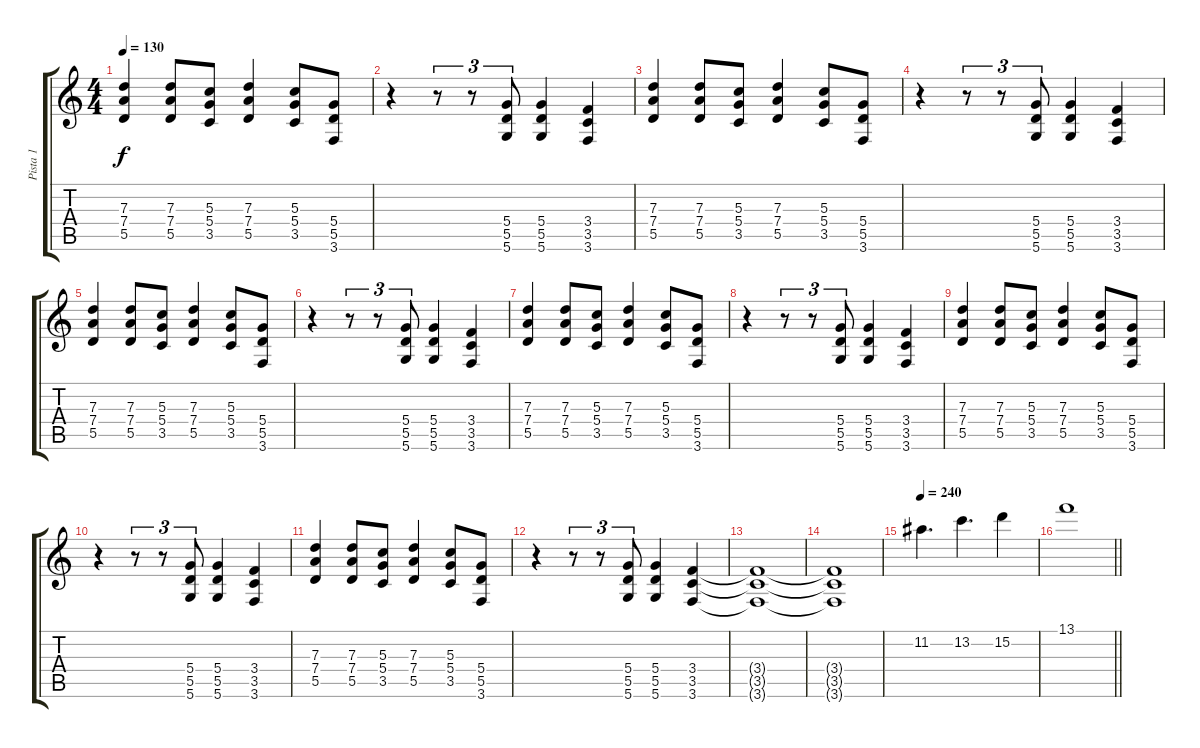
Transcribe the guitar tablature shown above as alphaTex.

\track ("Pista 1" "Pista 1") {instrument distortionguitar}
\staff {score tabs}
\tuning (E4 B3 G3 D3 A2 D2) {hide}
\ts (4 4)
\tempo 130
\clef g2
\ks c
(7.3 7.4 5.5).4{dy f} (7.3 7.4 5.5).8 (5.3 5.4 3.5).8 (7.3 7.4 5.5).4 (5.3 5.4 3.5).8 (5.4 5.5 3.6).8 |
r.4 r.8{tu (3 2)} r.8{tu (3 2)} (5.4 5.5 5.6).8{tu (3 2)} (5.4 5.5 5.6).4 (3.4 3.5 3.6).4 |
(7.3 7.4 5.5).4 (7.3 7.4 5.5).8 (5.3 5.4 3.5).8 (7.3 7.4 5.5).4 (5.3 5.4 3.5).8 (5.4 5.5 3.6).8 |
r.4 r.8{tu (3 2)} r.8{tu (3 2)} (5.4 5.5 5.6).8{tu (3 2)} (5.4 5.5 5.6).4 (3.4 3.5 3.6).4 |
(7.3 7.4 5.5).4 (7.3 7.4 5.5).8 (5.3 5.4 3.5).8 (7.3 7.4 5.5).4 (5.3 5.4 3.5).8 (5.4 5.5 3.6).8 |
r.4 r.8{tu (3 2)} r.8{tu (3 2)} (5.4 5.5 5.6).8{tu (3 2)} (5.4 5.5 5.6).4 (3.4 3.5 3.6).4 |
(7.3 7.4 5.5).4 (7.3 7.4 5.5).8 (5.3 5.4 3.5).8 (7.3 7.4 5.5).4 (5.3 5.4 3.5).8 (5.4 5.5 3.6).8 |
r.4 r.8{tu (3 2)} r.8{tu (3 2)} (5.4 5.5 5.6).8{tu (3 2)} (5.4 5.5 5.6).4 (3.4 3.5 3.6).4 |
(7.3 7.4 5.5).4 (7.3 7.4 5.5).8 (5.3 5.4 3.5).8 (7.3 7.4 5.5).4 (5.3 5.4 3.5).8 (5.4 5.5 3.6).8 |
r.4 r.8{tu (3 2)} r.8{tu (3 2)} (5.4 5.5 5.6).8{tu (3 2)} (5.4 5.5 5.6).4 (3.4 3.5 3.6).4 |
(7.3 7.4 5.5).4 (7.3 7.4 5.5).8 (5.3 5.4 3.5).8 (7.3 7.4 5.5).4 (5.3 5.4 3.5).8 (5.4 5.5 3.6).8 |
r.4 r.8{tu (3 2)} r.8{tu (3 2)} (5.4 5.5 5.6).8{tu (3 2)} (5.4 5.5 5.6).4 (3.4 3.5 3.6).4 |
(3.4{t} 3.5{t} 3.6{t}).1 |
(3.4{t} 3.5{t} 3.6{t}).1 |
\tempo 240
11.2.4{d} 13.2.4{d} 15.2.4 |
\barLineRight lightlight
13.1.1
